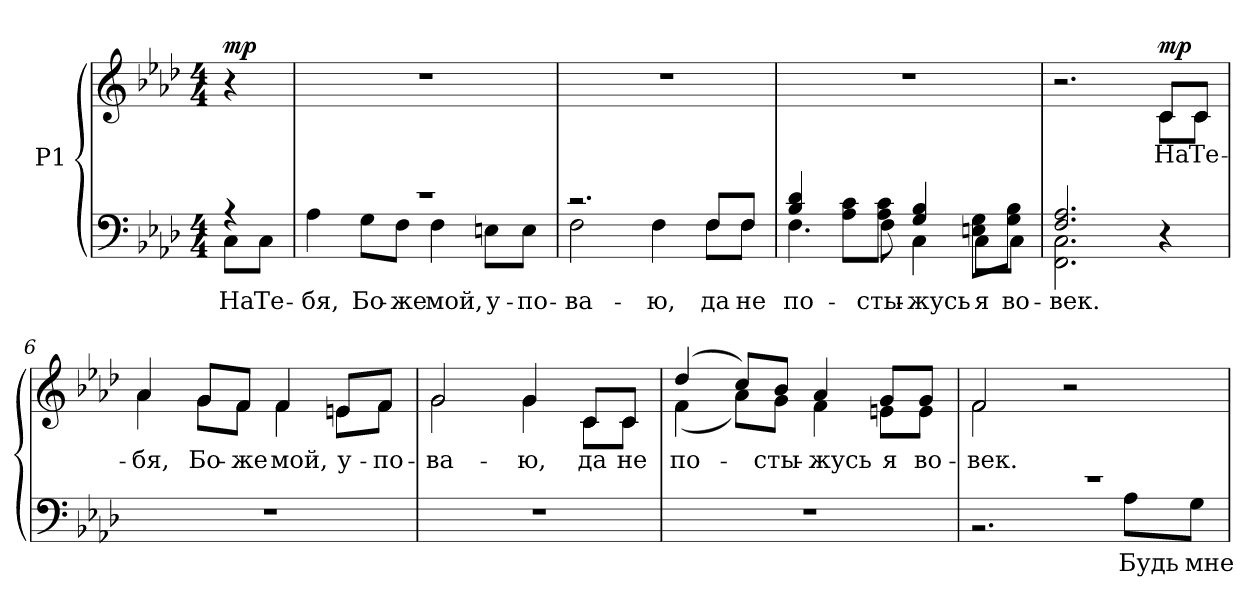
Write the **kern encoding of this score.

**kern	**text	**kern	**text	**dynam
*part1	*part1	*part1	*part1	*part1
*staff2	*staff2	*staff1	*staff1	*staff1/2
*I"P1	*	*	*	*
!!LO:PB:g=z
*clefF4	*	*clefG2	*	*
*k[b-e-a-d-]	*	*k[b-e-a-d-]	*	*
*A-:	*	*A-:	*	*
*M4/4	*	*M4/4	*	*
*MM100	*	*MM100	*	*
=1	=1	=1	=1	=1
*^	*	*	*	*
!	!	!LO:LY:b:color=#000000	!	!	!
4r	8Ci\L	На	4r	.	mp
!	!	!LO:LY:b:color=#000000	!	!	!
.	8Ci\J	Те-	.	.	.
=2	=2	=2	=2	=2	=2
!	!	!LO:LY:b:color=#000000	!	!	!
1r	4A-i\	-бя,	1r	.	.
!	!	!LO:LY:b:color=#000000	!	!	!
.	8Gi\L	Бо-	.	.	.
!	!	!LO:LY:b:color=#000000	!	!	!
.	8Fi\J	-же	.	.	.
!	!	!LO:LY:b:color=#000000	!	!	!
.	4Fi\	мой,	.	.	.
!	!	!LO:LY:b:color=#000000	!	!	!
.	8Eni\L	у-	.	.	.
!	!	!LO:LY:b:color=#000000	!	!	!
.	8Ei\J	-по-	.	.	.
=3	=3	=3	=3	=3	=3
!	!	!LO:LY:b:color=#000000	!	!	!
2.r	2Fi\	-ва-	1r	.	.
!	!	!LO:LY:b:color=#000000	!	!	!
.	4Fi\	-ю,	.	.	.
!	!	!LO:LY:b:color=#000000	!	!	!
8Fi/L	8Fi\L	да	.	.	.
!	!	!LO:LY:b:color=#000000	!	!	!
8Fi/J	8Fi\J	не	.	.	.
=4	=4	=4	=4	=4	=4
!	!	!LO:LY:b:color=#000000	!	!	!
4B-i/ 4d-i	4.Fi\	по-	1r	.	.
8A-i\ 8ci\L	.	.	.	.	.
!	!	!LO:LY:b:color=#000000	!	!	!
8A-i\ 8ci\J	8Fi\	-сты-	.	.	.
!	!	!LO:LY:b:color=#000000	!	!	!
4Gi/ 4B-i	4Ci\	-жусь	.	.	.
!	!	!LO:LY:b:color=#000000	!	!	!
8Eni\ 8Gi\L	8Ci\L	я	.	.	.
!	!	!LO:LY:b:color=#000000	!	!	!
8Gi\ 8B-i\J	8Ci\J	во-	.	.	.
=5	=5	=5	=5	=5	=5
!	!	!LO:LY:b:color=#000000	!	!	!
*	*	*	*^	*	*
2.Fi/ 2.A-i	2.FFi\ 2.Ci	-век.	2.r	2.ryy	.	.
!	!	!	!	!	!LO:LY:b:color=#000000	!
4r	4ryy	.	8ci/L	8ci\L	На	mp
!	!	!	!	!	!LO:LY:b:color=#000000	!
.	.	.	8ci/J	8ci\J	Те-	.
*v	*v	*	*	*	*	*
!!LO:LB:g=z	!!
=6	=6	=6	=6	=6	=6
!	!	!	!	!LO:LY:b:color=#000000	!
1r	.	4a-i/	4a-i\	-бя,	.
!	!	!	!	!LO:LY:b:color=#000000	!
.	.	8gi/L	8gi\L	Бо-	.
!	!	!	!	!LO:LY:b:color=#000000	!
.	.	8fi/J	8fi\J	-же	.
!	!	!	!	!LO:LY:b:color=#000000	!
.	.	4fi/	4fi\	мой,	.
!	!	!	!	!LO:LY:b:color=#000000	!
.	.	8eni/L	8ei\L	у-	.
!	!	!	!	!LO:LY:b:color=#000000	!
.	.	8fi/J	8fi\J	-по-	.
=7	=7	=7	=7	=7	=7
!	!	!	!	!LO:LY:b:color=#000000	!
1r	.	2gi/	2gi\	-ва-	.
!	!	!	!	!LO:LY:b:color=#000000	!
.	.	4gi/	4gi\	-ю,	.
!	!	!	!	!LO:LY:b:color=#000000	!
.	.	8ci/L	8ci\L	да	.
!	!	!	!	!LO:LY:b:color=#000000	!
.	.	8ci/J	8ci\J	не	.
=8	=8	=8	=8	=8	=8
!	!	!	!	!LO:LY:b:color=#000000	!
1r	.	(4dd-i/	(4fi\	по-	.
.	.	8cci/L)	8a-i\L)	.	.
!	!	!	!	!LO:LY:b:color=#000000	!
.	.	8b-i/J	8gi\J	-сты-	.
!	!	!	!	!LO:LY:b:color=#000000	!
.	.	4a-i/	4fi\	-жусь	.
!	!	!	!	!LO:LY:b:color=#000000	!
.	.	8gi/L	8eni\L	я	.
!	!	!	!	!LO:LY:b:color=#000000	!
.	.	8gi/J	8ei\J	во-	.
=9	=9	=9	=9	=9	=9
*^	*	*	*	*	*
!	!	!	!	!	!LO:LY:b:color=#000000	!
1r	2.r	.	2fi/	2fi\	-век.	.
.	.	.	2r	2ryy	.	.
!	!	!LO:LY:b:color=#000000	!	!	!	!
.	8A-i\L	Будь	.	.	.	.
!	!	!LO:LY:b:color=#000000	!	!	!	!
.	8Gi\J	мне	.	.	.	.
*v	*v	*	*	*	*	*
*	*	*v	*v	*	*
=	=	=	=	=
*-	*-	*-	*-	*-
